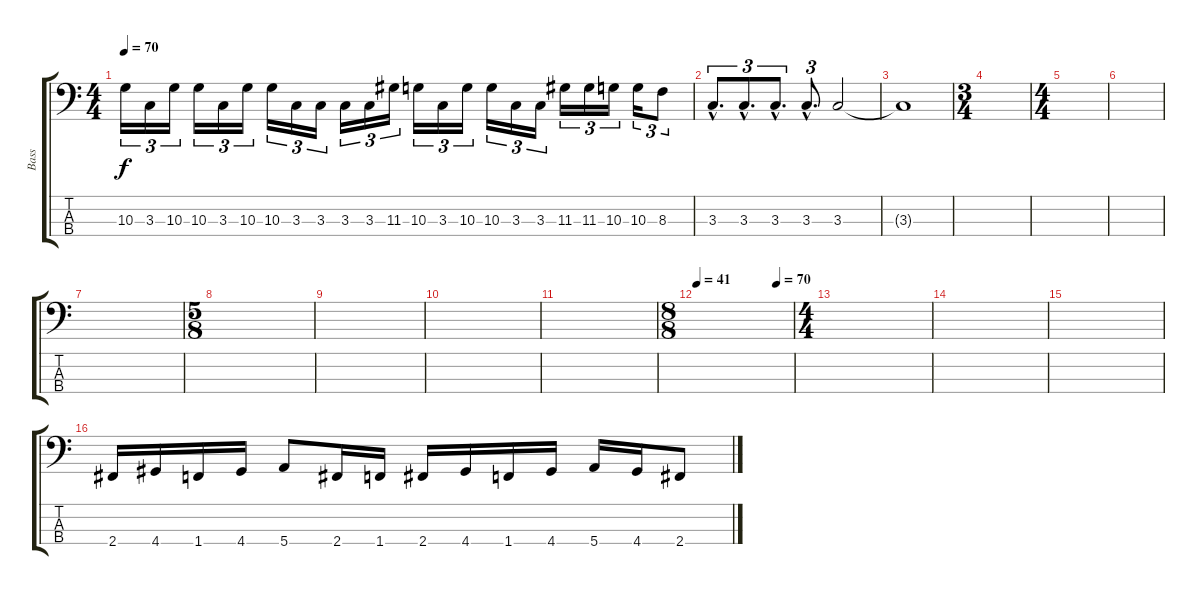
\track ("Bass" "Bass") {instrument electricbassfinger}
\staff {score tabs}
\tuning (G2 D2 A1 E1) {hide}
\ts (4 4)
\tempo 70
\clef f4
\ks c
10.3.16{tu (3 2) dy f} 3.3.16{tu (3 2)} 10.3.16{tu (3 2)} 10.3.16{tu (3 2)} 3.3.16{tu (3 2)} 10.3.16{tu (3 2)} 10.3.16{tu (3 2)} 3.3.16{tu (3 2)} 3.3.16{tu (3 2)} 3.3.16{tu (3 2)} 3.3.16{tu (3 2)} 11.3.16{tu (3 2)} 10.3.16{tu (3 2)} 3.3.16{tu (3 2)} 10.3.16{tu (3 2)} 10.3.16{tu (3 2)} 3.3.16{tu (3 2)} 3.3.16{tu (3 2)} 11.3.16{tu (3 2)} 11.3.16{tu (3 2)} 10.3.16{tu (3 2)} 10.3.16{tu (3 2)} 8.3.8{tu (3 2)} |
3.3{hac}.8{d tu (3 2)} 3.3{hac}.8{d tu (3 2)} 3.3{hac}.8{d tu (3 2)} 3.3{hac}.8{d tu (3 2)} 3.3.2 |
3.3{t}.1 |
\ts (3 4)
|
\ts (4 4)
|
|
|
\ts (5 8)
|
|
|
|
\ts (8 8)
\tempo 41
\tempo (70 0.8333333333333334)
|
\ts (4 4)
|
|
|
2.4.16 4.4.16 1.4.16 4.4.16 5.4.8 2.4.16 1.4.16 2.4.16 4.4.16 1.4.16 4.4.16 5.4.16 4.4.16 2.4.8
